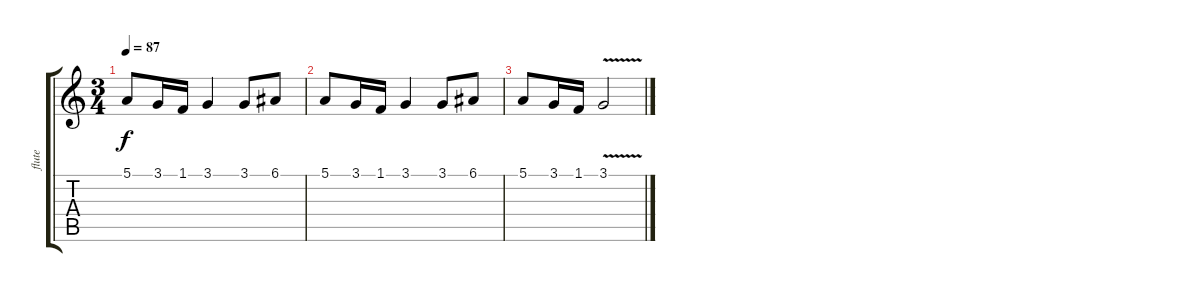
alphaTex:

\track ("flute" "flute") {instrument flute}
\staff {score tabs}
\tuning (E4 B3 G3 D3 A2 E2) {hide}
\ts (3 4)
\tempo 87
\clef g2
\ks c
5.1.8{dy f} 3.1.16 1.1.16 3.1.4 3.1.8 6.1.8 |
5.1.8 3.1.16 1.1.16 3.1.4 3.1.8 6.1.8 |
5.1.8 3.1.16 1.1.16 3.1{v}.2
